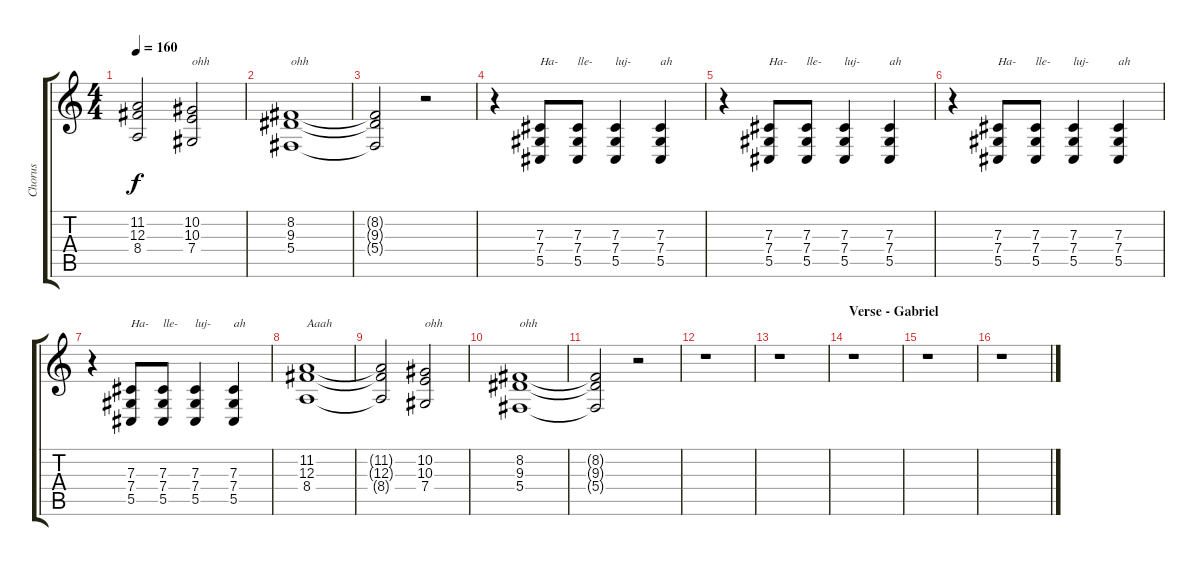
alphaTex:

\track ("Chorus" "Chorus") {instrument choiraahs}
\staff {score tabs}
\tuning (Eb4 Bb3 Gb3 Db3 Ab2 Eb2) {hide}
\ts (4 4)
\tempo 160
\clef g2
\ks c
(11.2{t} 12.3{t} 8.4{t}).2{dy f} (10.2 10.3 7.4).2{txt "ohh"} |
(8.2 9.3 5.4).1{txt "ohh"} |
(8.2{t} 9.3{t} 5.4{t}).2 r.2 |
r.4 (7.3 7.4 5.5).8{txt "Ha-"} (7.3 7.4 5.5).8{txt "lle-"} (7.3 7.4 5.5).4{txt "luj-"} (7.3 7.4 5.5).4{txt "ah"} |
r.4 (7.3 7.4 5.5).8{txt "Ha-"} (7.3 7.4 5.5).8{txt "lle-"} (7.3 7.4 5.5).4{txt "luj-"} (7.3 7.4 5.5).4{txt "ah"} |
r.4 (7.3 7.4 5.5).8{txt "Ha-"} (7.3 7.4 5.5).8{txt "lle-"} (7.3 7.4 5.5).4{txt "luj-"} (7.3 7.4 5.5).4{txt "ah"} |
r.4 (7.3 7.4 5.5).8{txt "Ha-"} (7.3 7.4 5.5).8{txt "lle-"} (7.3 7.4 5.5).4{txt "luj-"} (7.3 7.4 5.5).4{txt "ah"} |
(11.2 12.3 8.4).1{txt "Aaah"} |
(11.2{t} 12.3{t} 8.4{t}).2 (10.2 10.3 7.4).2{txt "ohh"} |
(8.2 9.3 5.4).1{txt "ohh"} |
(8.2{t} 9.3{t} 5.4{t}).2 r.2 |
r.1 |
r.1 |
\section ("" "Verse - Gabriel")
r.1 |
r.1 |
r.1
